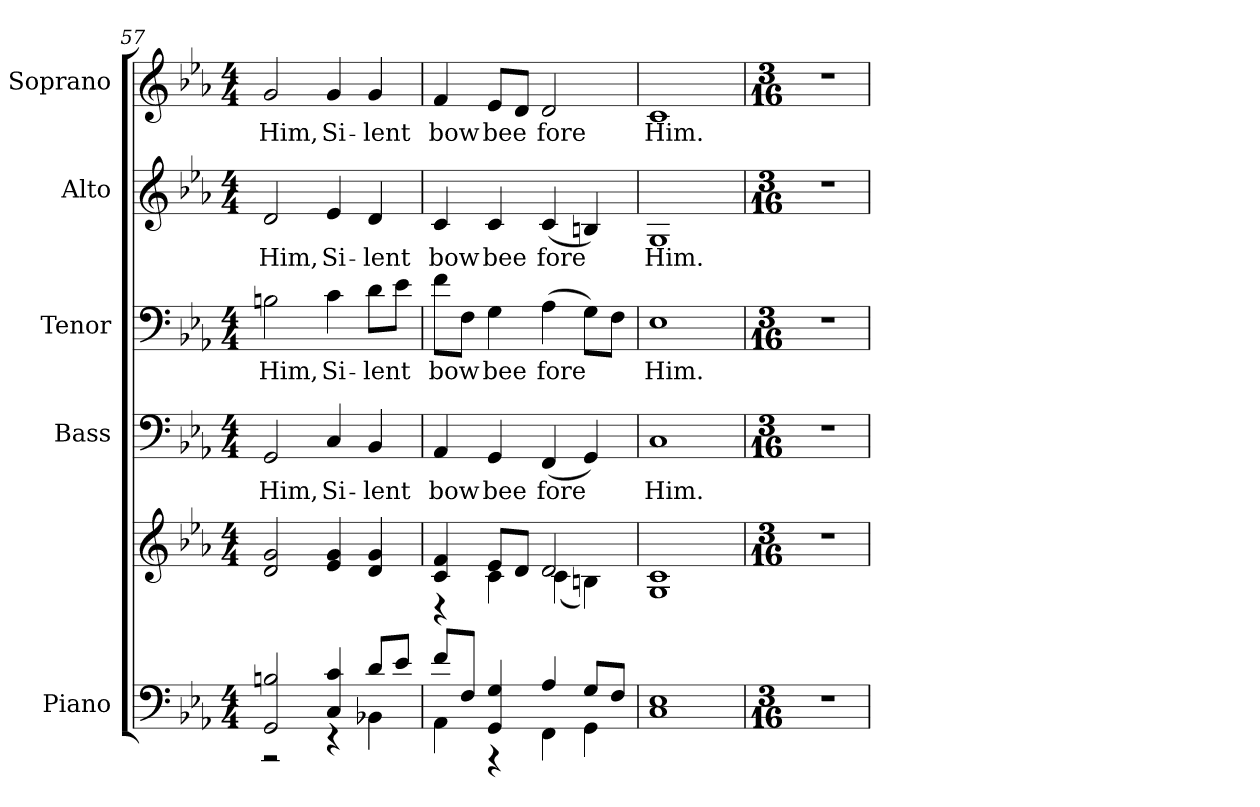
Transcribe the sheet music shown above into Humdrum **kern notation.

**kern	**kern	**kern	**text	**kern	**text	**kern	**text	**kern	**text
*part5	*part5	*part4	*part4	*part3	*part3	*part2	*part2	*part1	*part1
*staff6	*staff5	*staff4	*staff4	*staff3	*staff3	*staff2	*staff2	*staff1	*staff1
*I"Piano	*	*I"Bass	*	*I"Tenor	*	*I"Alto	*	*I"Soprano	*
*I'Pno.	*	*I'B.	*	*I'T.	*	*I'A.	*	*I'S.	*
!!LO:PB:g=z
*clefF4	*clefG2	*clefF4	*	*clefF4	*	*clefG2	*	*clefG2	*
*k[b-e-a-]	*k[b-e-a-]	*k[b-e-a-]	*	*k[b-e-a-]	*	*k[b-e-a-]	*	*k[b-e-a-]	*
*E-:	*E-:	*E-:	*	*E-:	*	*E-:	*	*E-:	*
*M4/4	*M4/4	*M4/4	*	*M4/4	*	*M4/4	*	*M4/4	*
=57	=57	=57	=57	=57	=57	=57	=57	=57	=57
*^	*	*	*	*	*	*	*	*	*
!	!	!	!	!LO:LY:b:color=#000000	!	!	!	!	!	!
!	!	!	!	!	!	!LO:LY:b:color=#000000	!	!	!	!
!	!	!	!	!	!	!	!	!LO:LY:b:color=#000000	!	!
!	!	!	!	!	!	!	!	!	!	!LO:LY:b:color=#000000
2GGi/ 2Bni	2r	2di/ 2gi	2GGi/	Him,	2Bni\	Him,	2di/	Him,	2gi/	Him,
!	!	!	!	!LO:LY:b:color=#000000	!	!	!	!	!	!
!	!	!	!	!	!	!LO:LY:b:color=#000000	!	!	!	!
!	!	!	!	!	!	!	!	!LO:LY:b:color=#000000	!	!
!	!	!	!	!	!	!	!	!	!	!LO:LY:b:color=#000000
4Ci/ 4ci	4r	4e-i/ 4gi	4Ci/	Si-	4ci\	Si-	4e-i/	Si-	4gi/	Si-
!	!	!	!	!LO:LY:b:color=#000000	!	!	!	!	!	!
!	!	!	!	!	!	!LO:LY:b:color=#000000	!	!	!	!
!	!	!	!	!	!	!	!	!LO:LY:b:color=#000000	!	!
!	!	!	!	!	!	!	!	!	!	!LO:LY:b:color=#000000
8di/L	4BB-Xi\	4di/ 4gi	4BB-i/	-lent	8di\L	-lent	4di/	-lent	4gi/	-lent
8e-i/J	.	.	.	.	8e-i\J	.	.	.	.	.
=58	=58	=58	=58	=58	=58	=58	=58	=58	=58	=58
*	*	*^	*	*	*	*	*	*	*	*
!	!	!	!	!	!LO:LY:b:color=#000000	!	!	!	!	!	!
!	!	!	!	!	!	!	!LO:LY:b:color=#000000	!	!	!	!
!	!	!	!	!	!	!	!	!	!LO:LY:b:color=#000000	!	!
!	!	!	!	!	!	!	!	!	!	!	!LO:LY:b:color=#000000
8fi/L	4AA-i\	4ci/ 4fi	4r	4AA-i/	bow	8fi\L	bow	4ci/	bow	4fi/	bow
8Fi/J	.	.	.	.	.	8Fi\J	.	.	.	.	.
!	!	!	!	!	!LO:LY:b:color=#000000	!	!	!	!	!	!
!	!	!	!	!	!	!	!LO:LY:b:color=#000000	!	!	!	!
!	!	!	!	!	!	!	!	!	!LO:LY:b:color=#000000	!	!
!	!	!	!	!	!	!	!	!	!	!	!LO:LY:b:color=#000000
4GGi/ 4Gi	4r	8e-i/L	4ci\	4GGi/	bee	4Gi\	bee	4ci/	bee	8e-i/L	bee
.	.	8di/J	.	.	.	.	.	.	.	8di/J	.
!	!	!	!	!	!LO:LY:b:color=#000000	!	!	!	!	!	!
!	!	!	!	!	!	!	!LO:LY:b:color=#000000	!	!	!	!
!	!	!	!	!	!	!	!	!	!LO:LY:b:color=#000000	!	!
!	!	!	!	!	!	!	!	!	!	!	!LO:LY:b:color=#000000
4A-i/	4FFi\	2di/	(4ci\	(4FFi/	fore	(4A-i\	fore	(4ci/	fore	2di/	fore
8Gi/L	4GGi\	.	4Bni\)	4GGi/)	.	8Gi\L)	.	4Bni/)	.	.	.
8Fi/J	.	.	.	.	.	8Fi\J	.	.	.	.	.
*v	*v	*	*	*	*	*	*	*	*	*	*
*	*v	*v	*	*	*	*	*	*	*	*
!!LO:PB:g=z
=59	=59	=59	=59	=59	=59	=59	=59	=59	=59
!	!	!	!LO:LY:b:color=#000000	!	!	!	!	!	!
!	!	!	!	!	!LO:LY:b:color=#000000	!	!	!	!
!	!	!	!	!	!	!	!LO:LY:b:color=#000000	!	!
!	!	!	!	!	!	!	!	!	!LO:LY:b:color=#000000
1Ci 1E-i	1Gi 1ci	1Ci	Him.	1E-i	Him.	1Gi	Him.	1ci	Him.
=60	=60	=60	=60	=60	=60	=60	=60	=60	=60
*M3/16	*M3/16	*M3/16	*	*M3/16	*	*M3/16	*	*M3/16	*
!LO:N:vis=1	!LO:N:vis=1	!LO:N:vis=1	!	!LO:N:vis=1	!	!LO:N:vis=1	!	!LO:N:vis=1	!
8.r	8.r	8.r	.	8.r	.	8.r	.	8.r	.
=	=	=	=	=	=	=	=	=	=
*-	*-	*-	*-	*-	*-	*-	*-	*-	*-
